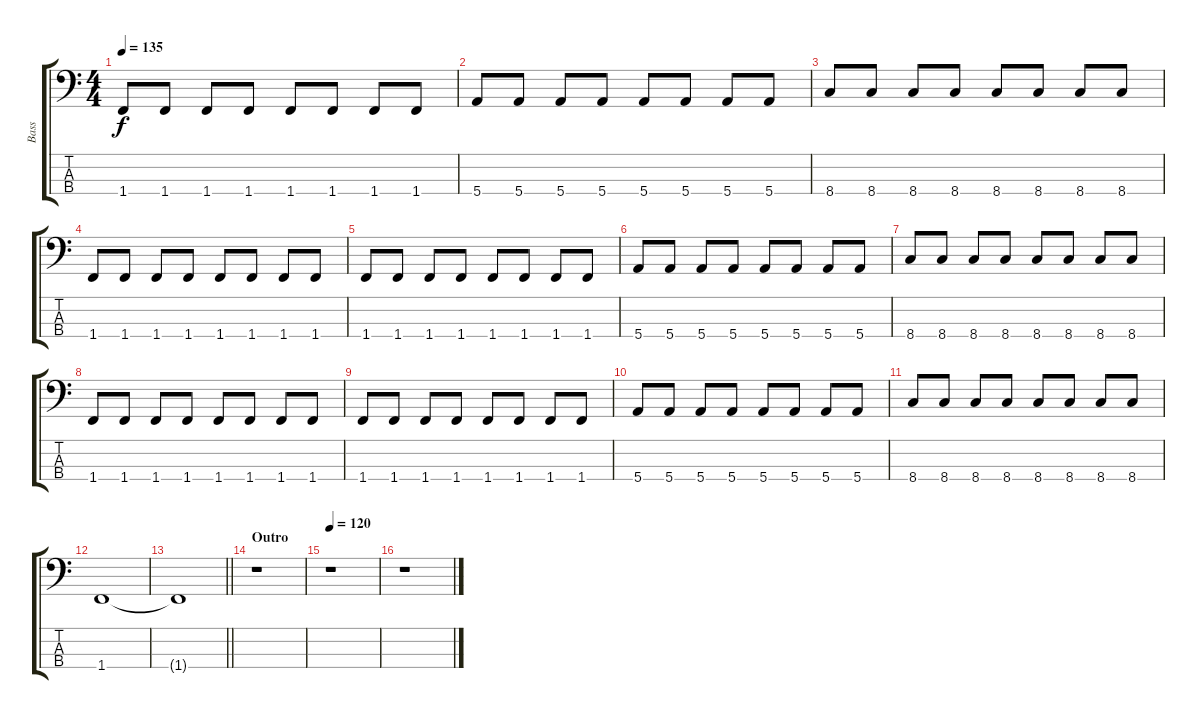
\track ("Bass" "Bass") {instrument electricbassfinger}
\staff {score tabs}
\tuning (G2 D2 A1 E1) {hide}
\ts (4 4)
\tempo 135
\clef f4
\ks c
1.4.8{dy f} 1.4.8 1.4.8 1.4.8 1.4.8 1.4.8 1.4.8 1.4.8 |
5.4.8 5.4.8 5.4.8 5.4.8 5.4.8 5.4.8 5.4.8 5.4.8 |
8.4.8 8.4.8 8.4.8 8.4.8 8.4.8 8.4.8 8.4.8 8.4.8 |
1.4.8 1.4.8 1.4.8 1.4.8 1.4.8 1.4.8 1.4.8 1.4.8 |
1.4.8 1.4.8 1.4.8 1.4.8 1.4.8 1.4.8 1.4.8 1.4.8 |
5.4.8 5.4.8 5.4.8 5.4.8 5.4.8 5.4.8 5.4.8 5.4.8 |
8.4.8 8.4.8 8.4.8 8.4.8 8.4.8 8.4.8 8.4.8 8.4.8 |
1.4.8 1.4.8 1.4.8 1.4.8 1.4.8 1.4.8 1.4.8 1.4.8 |
1.4.8 1.4.8 1.4.8 1.4.8 1.4.8 1.4.8 1.4.8 1.4.8 |
5.4.8 5.4.8 5.4.8 5.4.8 5.4.8 5.4.8 5.4.8 5.4.8 |
8.4.8 8.4.8 8.4.8 8.4.8 8.4.8 8.4.8 8.4.8 8.4.8 |
1.4.1 |
\barLineRight lightlight
1.4{t}.1 |
\section ("" "Outro")
r.1 |
\tempo 120
r.1 |
r.1
